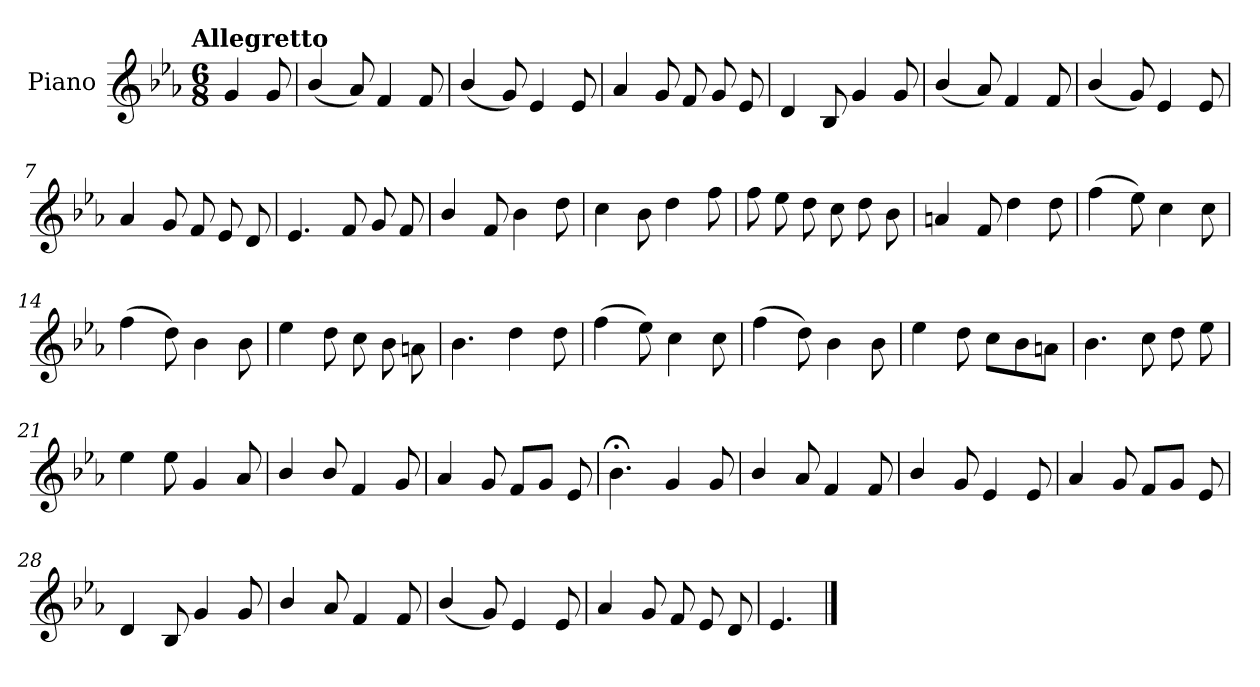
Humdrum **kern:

**kern
*part1
*staff1
*I"Piano
*I'Pno.
*clefG2
*k[b-e-a-]
!!LO:TX:omd:t=Allegretto
*M6/8
*MM116
=
4g/
8g/
=1
(<4b-/
8a-/)
4f/
8f/
=2
(<4b-/
8g/)
4e-/
8e-/
=3
4a-/
8g/
8f/
8g/
8e-/
=4
4d/
8B-/
4g/
8g/
!!LO:LB:g=z
=5
(<4b-/
8a-/)
4f/
8f/
=6
(<4b-/
8g/)
4e-/
8e-/
=7
4a-/
8g/
8f/
8e-/
8d/
=8
4.e-/
8f/
8g/
8f/
=9
4b-/
8f/
4b-\
8dd\
=10
4cc\
8b-\
4dd\
8ff\
!!LO:LB:g=z
=11
8ff\
8ee-\
8dd\
8cc\
8dd\
8b-\
=12
4an/
8f/
4dd\
8dd\
=13
(>4ff\
8ee-\)
4cc\
8cc\
=14
(>4ff\
8dd\)
4b-\
8b-\
=15
4ee-\
8dd\
8cc\
8b-\
8an\
!!LO:LB:g=z
=16
4.b-\
4dd\
8dd\
=17
(>4ff\
8ee-\)
4cc\
8cc\
=18
(>4ff\
8dd\)
4b-\
8b-\
=19
4ee-\
8dd\
8cc\L
8b-\
8an\J
=20
4.b-\
8cc\
8dd\
8ee-\
=21
4ee-\
8ee-\
4g/
8a-/
!!LO:LB:g=z
=22
4b-/
8b-/
4f/
8g/
=23
4a-/
8g/
8f/L
8g/J
8e-/
=24
4.b-;<\
4g/
8g/
=25
4b-/
8a-/
4f/
8f/
=26
4b-/
8g/
4e-/
8e-/
=27
4a-/
8g/
8f/L
8g/J
8e-/
!!LO:LB:g=z
=28
4d/
8B-/
4g/
8g/
=29
4b-/
8a-/
4f/
8f/
=30
(<4b-/
8g/)
4e-/
8e-/
=31
4a-/
8g/
8f/
8e-/
8d/
=32
4.e-/
==
*-
